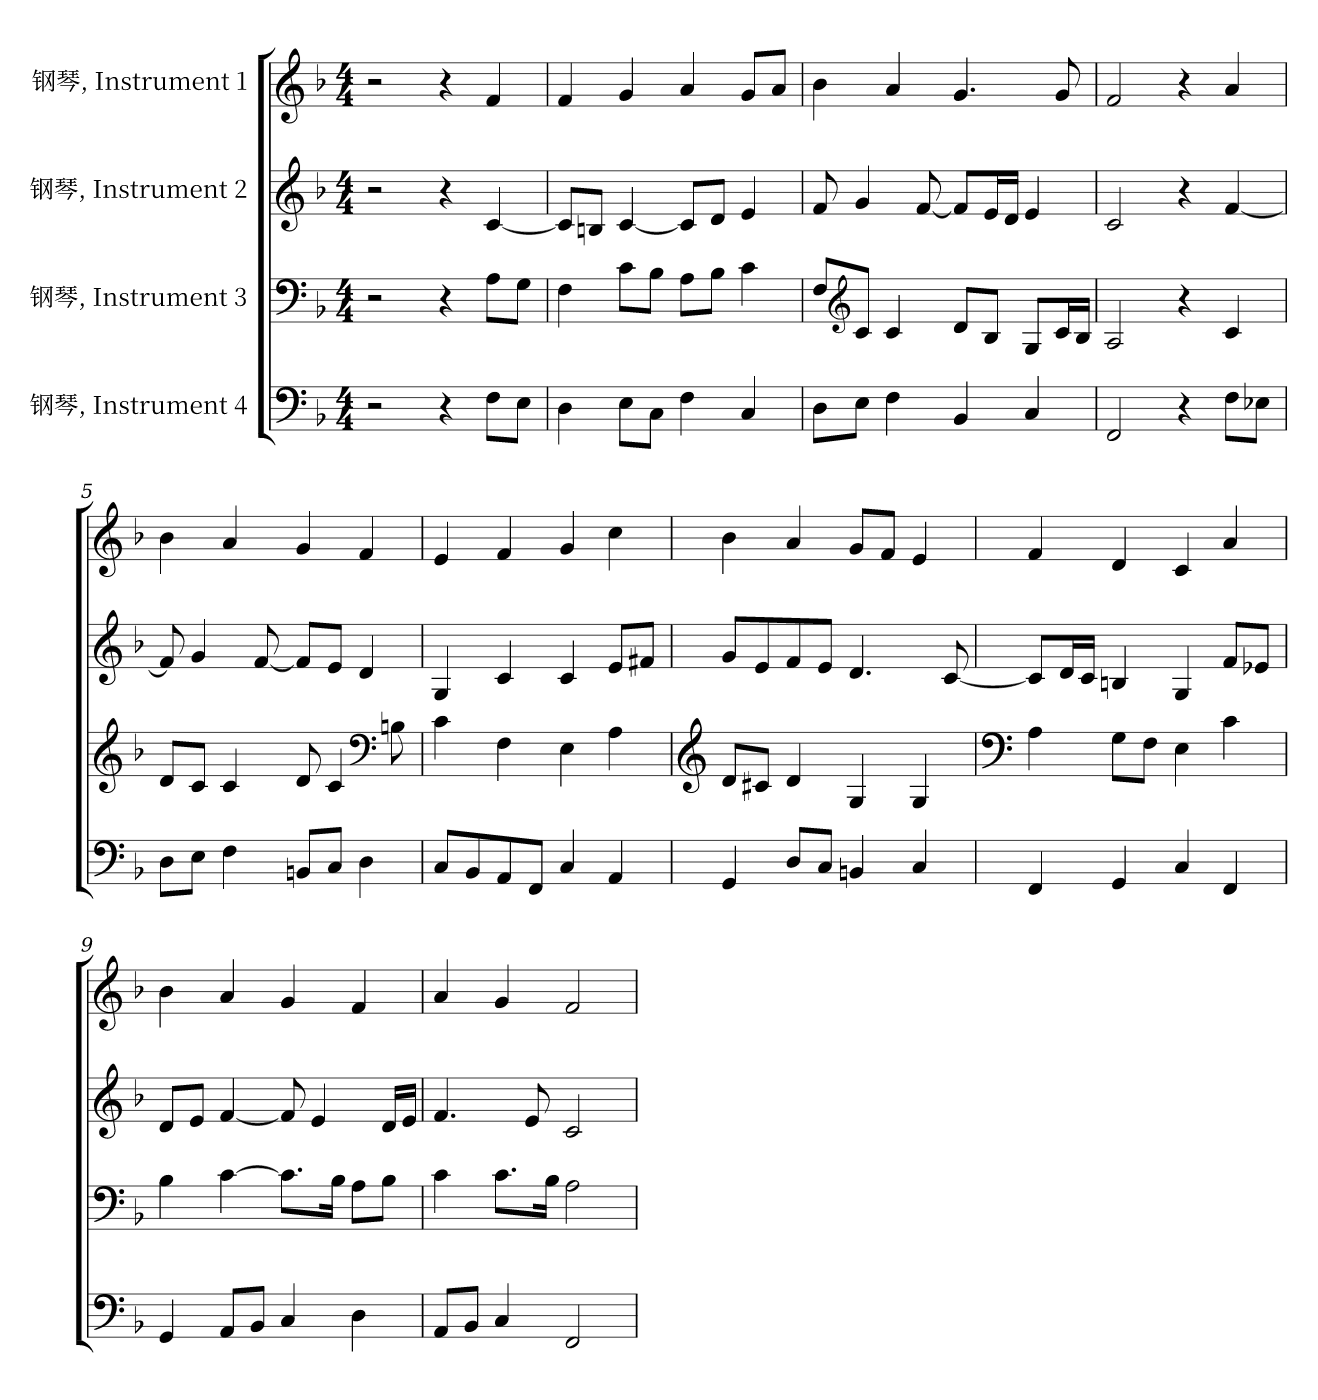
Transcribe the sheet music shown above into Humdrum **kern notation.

**kern	**kern	**kern	**kern
*part4	*part3	*part2	*part1
*staff4	*staff3	*staff2	*staff1
*I"钢琴, Instrument 4	*I"钢琴, Instrument 3	*I"钢琴, Instrument 2	*I"钢琴, Instrument 1
*clefF4	*clefF4	*clefG2	*clefG2
*k[b-]	*k[b-]	*k[b-]	*k[b-]
*M4/4	*M4/4	*M4/4	*M4/4
*MM96	*MM96	*MM96	*MM96
=1	=1	=1	=1
2r	2r	2r	2r
4r	4r	4r	4r
8F\L	8A\L	[4c/	4f/
8E\J	8G\J	.	.
=2	=2	=2	=2
4D\	4F\	8c/L]	4f/
.	.	8Bn/J	.
8E\L	8c\L	[4c/	4g/
8C\J	8B-\J	.	.
4F\	8A\L	8c/L]	4a/
.	8B-\J	8d/J	.
4C/	4c\	4e/	8g/L
.	.	.	8a/J
=3	=3	=3	=3
8D\L	8F/L	8f/	4b-\
*	*clefG2	*	*
8E\J	8c/J	4g/	.
4F\	4c/	.	4a/
.	.	[8f/	.
4BB-/	8d/L	8f/L]	4.g/
.	8B-/J	16e/L	.
.	.	16d/JJ	.
4C/	8G/L	4e/	.
.	16c/L	.	8g/
.	16B-/JJ	.	.
=4	=4	=4	=4
2FF/	2A/	2c/	2f/
4r	4r	4r	4r
8F\L	4c/	[4f/	4a/
8E-X\J	.	.	.
!!LO:LB:g=z
=5	=5	=5	=5
8D\L	8d/L	8f/]	4b-\
8E\J	8c/J	4g/	.
4F\	4c/	.	4a/
.	.	[8f/	.
8BBn/L	8d/	8f/L]	4g/
8C/J	4c/	8e/J	.
4D\	.	4d/	4f/
*	*clefF4	*	*
.	8Bn\	.	.
=6	=6	=6	=6
8C/L	4c\	4G/	4e/
8BB-/	.	.	.
8AA/	4F\	4c/	4f/
8FF/J	.	.	.
4C/	4E\	4c/	4g/
4AA/	4A\	8e/L	4cc\
.	.	8f#X/J	.
=7	=7	=7	=7
*	*clefG2	*	*
4GG/	8d/L	8g/L	4b-\
.	8c#X/J	8e/	.
8D/L	4d/	8f/	4a/
8C/J	.	8e/J	.
4BBn/	4G/	4.d/	8g/L
.	.	.	8f/J
4C/	4G/	.	4e/
.	.	[8c/	.
=8	=8	=8	=8
*	*clefF4	*	*
4FF/	4A\	8c/L]	4f/
.	.	16d/L	.
.	.	16c/JJ	.
4GG/	8G\L	4Bn/	4d/
.	8F\J	.	.
4C/	4E\	4G/	4c/
4FF/	4c\	8f/L	4a/
.	.	8e-X/J	.
!!LO:LB:g=z
=9	=9	=9	=9
4GG/	4B-\	8d/L	4b-\
.	.	8e/J	.
8AA/L	[4c\	[4f/	4a/
8BB-/J	.	.	.
4C/	8.c\L]	8f/]	4g/
.	.	4e/	.
.	16B-\Jk	.	.
4D\	8A\L	.	4f/
.	8B-\J	16d/LL	.
.	.	16e/JJ	.
=10	=10	=10	=10
8AA/L	4c\	4.f/	4a/
8BB-/J	.	.	.
4C/	8.c\L	.	4g/
.	.	8e/	.
.	16B-\Jk	.	.
2FF/	2A\	2c/	2f/
=	=	=	=
*-	*-	*-	*-
